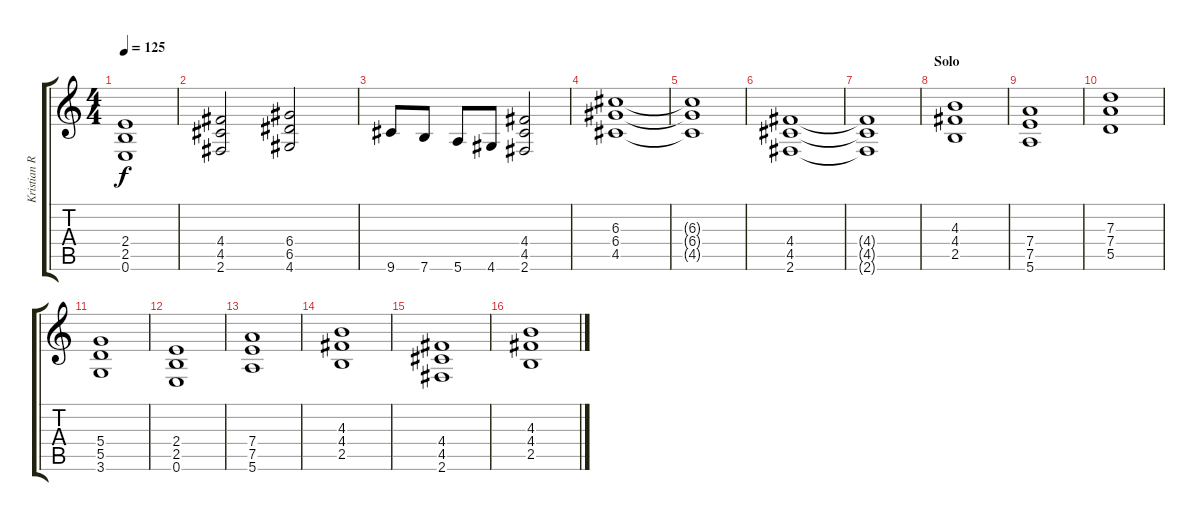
\track ("Kristian Ranta" "Kristian R") {instrument distortionguitar}
\staff {score tabs}
\tuning (E4 B3 G3 D3 A2 E2) {hide}
\ts (4 4)
\tempo 125
\clef g2
\ks c
(2.4 2.5 0.6).1{dy f} |
(4.4 4.5 2.6).2 (6.4 6.5 4.6).2 |
9.6.8 7.6.8 5.6.8 4.6.8 (4.4 4.5 2.6).2 |
(6.3 6.4 4.5).1 |
(6.3{t} 6.4{t} 4.5{t}).1 |
(4.4 4.5 2.6).1 |
(4.4{t} 4.5{t} 2.6{t}).1 |
\section ("" "Solo")
(4.3 4.4 2.5).1 |
(7.4 7.5 5.6).1 |
(7.3 7.4 5.5).1 |
(5.4 5.5 3.6).1 |
(2.4 2.5 0.6).1 |
(7.4 7.5 5.6).1 |
(4.3 4.4 2.5).1 |
(4.4 4.5 2.6).1 |
(4.3 4.4 2.5).1
